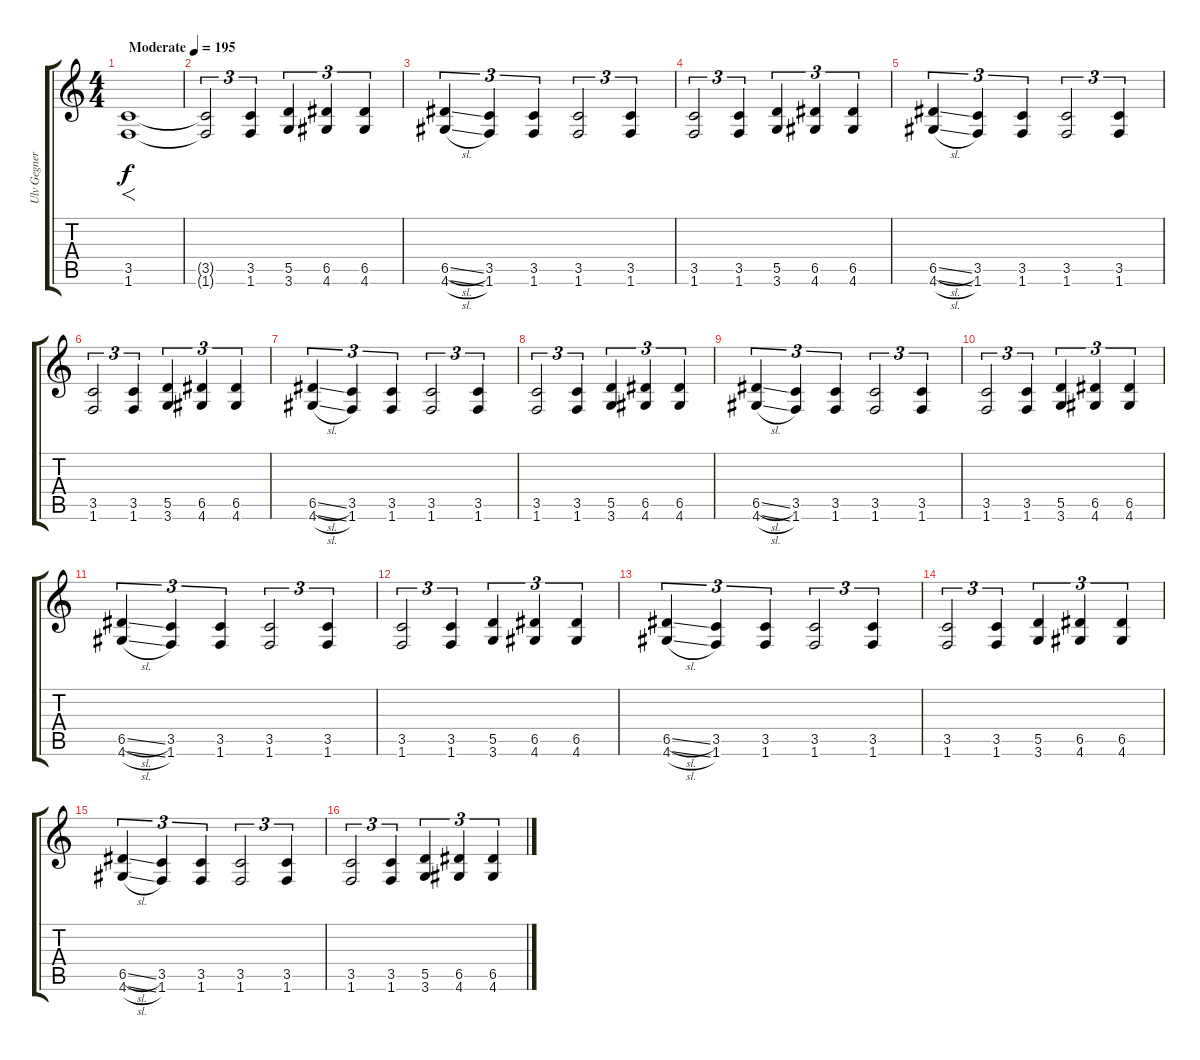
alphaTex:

\track ("Ulv Gegner" "Ulv Gegner") {instrument distortionguitar}
\staff {score tabs}
\tuning (E4 B3 G3 D3 A2 E2) {hide}
\ts (4 4)
\tempo (195 "Moderate")
\clef g2
\ks c
(3.5 1.6).1{f dy f instrument distortionguitar} |
(3.5{t} 1.6{t}).2{tu (3 2)} (3.5 1.6).4{tu (3 2)} (5.5 3.6).4{tu (3 2)} (6.5 4.6).4{tu (3 2)} (6.5 4.6).4{tu (3 2)} |
(6.5{sl} 4.6{sl}).4{tu (3 2)} (3.5 1.6).4{tu (3 2)} (3.5 1.6).4{tu (3 2)} (3.5 1.6).2{tu (3 2)} (3.5 1.6).4{tu (3 2)} |
(3.5 1.6).2{tu (3 2)} (3.5 1.6).4{tu (3 2)} (5.5 3.6).4{tu (3 2)} (6.5 4.6).4{tu (3 2)} (6.5 4.6).4{tu (3 2)} |
(6.5{sl} 4.6{sl}).4{tu (3 2)} (3.5 1.6).4{tu (3 2)} (3.5 1.6).4{tu (3 2)} (3.5 1.6).2{tu (3 2)} (3.5 1.6).4{tu (3 2)} |
(3.5 1.6).2{tu (3 2)} (3.5 1.6).4{tu (3 2)} (5.5 3.6).4{tu (3 2)} (6.5 4.6).4{tu (3 2)} (6.5 4.6).4{tu (3 2)} |
(6.5{sl} 4.6{sl}).4{tu (3 2)} (3.5 1.6).4{tu (3 2)} (3.5 1.6).4{tu (3 2)} (3.5 1.6).2{tu (3 2)} (3.5 1.6).4{tu (3 2)} |
(3.5 1.6).2{tu (3 2)} (3.5 1.6).4{tu (3 2)} (5.5 3.6).4{tu (3 2)} (6.5 4.6).4{tu (3 2)} (6.5 4.6).4{tu (3 2)} |
(6.5{sl} 4.6{sl}).4{tu (3 2)} (3.5 1.6).4{tu (3 2)} (3.5 1.6).4{tu (3 2)} (3.5 1.6).2{tu (3 2)} (3.5 1.6).4{tu (3 2)} |
(3.5 1.6).2{tu (3 2)} (3.5 1.6).4{tu (3 2)} (5.5 3.6).4{tu (3 2)} (6.5 4.6).4{tu (3 2)} (6.5 4.6).4{tu (3 2)} |
(6.5{sl} 4.6{sl}).4{tu (3 2)} (3.5 1.6).4{tu (3 2)} (3.5 1.6).4{tu (3 2)} (3.5 1.6).2{tu (3 2)} (3.5 1.6).4{tu (3 2)} |
(3.5 1.6).2{tu (3 2)} (3.5 1.6).4{tu (3 2)} (5.5 3.6).4{tu (3 2)} (6.5 4.6).4{tu (3 2)} (6.5 4.6).4{tu (3 2)} |
(6.5{sl} 4.6{sl}).4{tu (3 2)} (3.5 1.6).4{tu (3 2)} (3.5 1.6).4{tu (3 2)} (3.5 1.6).2{tu (3 2)} (3.5 1.6).4{tu (3 2)} |
(3.5 1.6).2{tu (3 2)} (3.5 1.6).4{tu (3 2)} (5.5 3.6).4{tu (3 2)} (6.5 4.6).4{tu (3 2)} (6.5 4.6).4{tu (3 2)} |
(6.5{sl} 4.6{sl}).4{tu (3 2)} (3.5 1.6).4{tu (3 2)} (3.5 1.6).4{tu (3 2)} (3.5 1.6).2{tu (3 2)} (3.5 1.6).4{tu (3 2)} |
(3.5 1.6).2{tu (3 2)} (3.5 1.6).4{tu (3 2)} (5.5 3.6).4{tu (3 2)} (6.5 4.6).4{tu (3 2)} (6.5 4.6).4{tu (3 2)}
